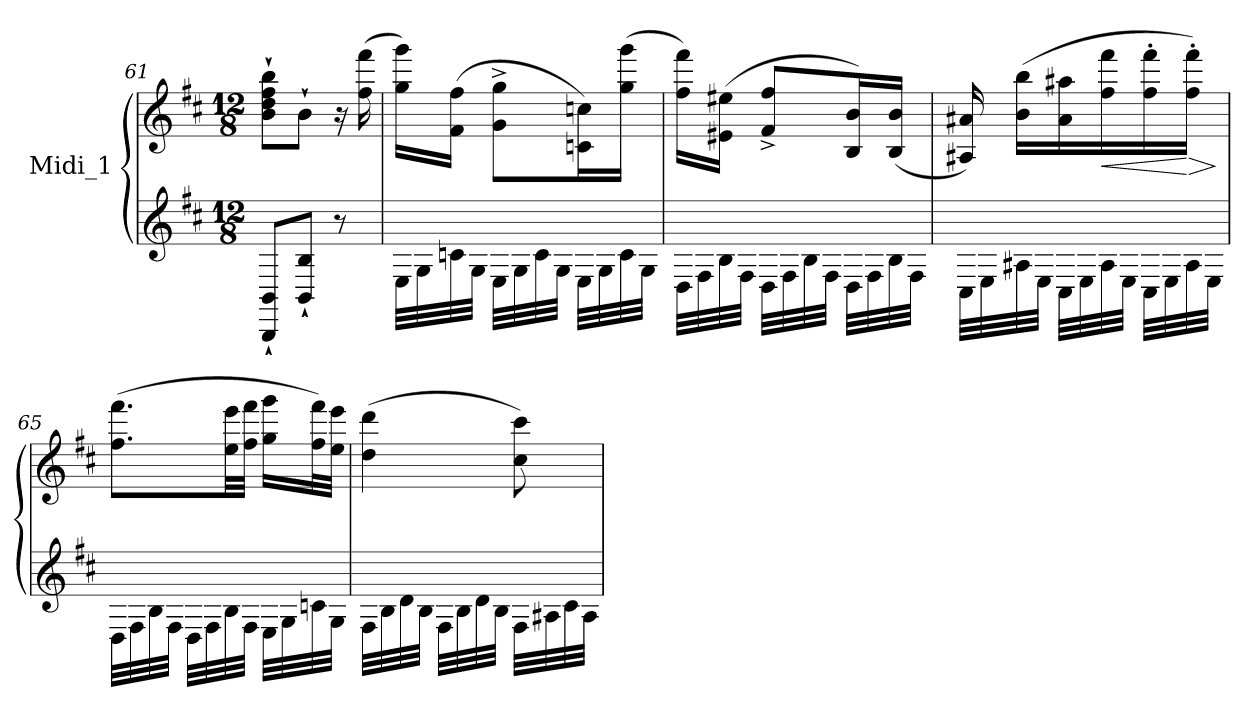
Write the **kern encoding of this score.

**kern	**kern	**dynam
*part1	*part1	*part1
*staff2	*staff1	*staff1/2
*I"Midi_1	*	*
*clefG2	*clefG2	*
*k[f#c#]	*k[f#c#]	*
*D:	*D:	*
*M12/8	*M12/8	*
=61	=61	=61
*^	*	*
8BBB/` 8BB/`L	4ryy	8b\` 8dd\` 8ff#\` 8bb\`L	.
8BB/` 8B/`J	.	8b`\J	.
8r	8ryy	16r	.
.	.	(>16ff#\ 16fff#\	.
=62	=62	=62	=62
32E\LLL	4ryy	16gg\ 16ggg\LL)	.
32G\	.	.	.
32cn\	.	(>16f#\ 16ff#\JJ	.
32G\JJJ	.	.	.
32E\LLL	.	8g\^ 8gg\^L	.
32G\	.	.	.
32c\	.	.	.
32G\JJJ	.	.	.
32E\LLL	8ryy	16cn\ 16ccn\L)	.
32G\	.	.	.
32c\	.	(16gg\ 16ggg\JJ	.
32G\JJJ	.	.	.
!!LO:LB:g=z
=63	=63	=63	=63
32D\LLL	4ryy	16ff#\ 16fff#\LL)	.
32F#\	.	.	.
32B\	.	(16e#X\ 16ee#X\JJ	.
32F#\JJJ	.	.	.
32D\LLL	.	8f#/^ 8ff#/^L	.
32F#\	.	.	.
32B\	.	.	.
32F#\JJJ	.	.	.
32D\LLL	8ryy	16B/ 16b/L)	.
32F#\	.	.	.
32B\	.	(16B/ 16b/JJ	.
32F#\JJJ	.	.	.
!!LO:LB:g=z
=64	=64	=64	=64
32C#\LLL	4ryy	16A#X/ 16a#X/)	.
32E\	.	.	.
32A#X\	.	(>16b\ 16bb\LL	.
32E\JJJ	.	.	.
32C#\LLL	.	16a#\ 16aa#X\	.
32E\	.	.	.
!	!	!	!LO:HP:b
32A#\	.	16ff#\ 16fff#\	<
32E\JJJ	.	.	.
32C#\LLL	8ryy	16ff#\' 16fff#\'	.
32E\	.	.	.
!	!	!	!LO:HP:n=1:b
32A#\	.	16ff#\' 16fff#\'JJ)	[ >
32E\JJJ	.	.	.
*v	*v	*	*
.	.	]
!!LO:PB:g=z
=65	=65	=65
*	*MM75	*
*^	*^	*
32D\LLL	8ryy	(>8.ff#\ 8.fff#\L	4ryy	.
32F#\	.	.	.	.
32B\	.	.	.	.
32F#\JJJ	.	.	.	.
32D\LLL	4ryy	.	.	.
32F#\	.	.	.	.
32B\	.	32ee\ 32eee\LL	.	.
32F#\JJJ	.	32ff#\ 32fff#\JJJ	.	.
32E\LLL	.	16gg\ 16ggg\LL	8ryy	.
32G\	.	.	.	.
32cn\	.	32ff#\ 32fff#\L)	.	.
32G\JJJ	.	32ee\ 32eee\JJJ	.	.
=66	=66	=66	=66	=66
32F#\LLL	32ryy	(4dd\ 4ddd\	4ryy	.
32B\	16ryy	.	.	.
32d\	.	.	.	.
32B\JJJ	32ryy	.	.	.
32F#\LLL	4ryy	.	.	.
32B\	.	.	.	.
32d\	.	.	.	.
32B\JJJ	.	.	.	.
32F#\LLL	.	8cc#i\ 8ccc#i\)	8ryy	.
32A#X\	.	.	.	.
32c#\	.	.	.	.
32A#\JJJ	.	.	.	.
*v	*v	*	*	*
*	*v	*v	*
=	=	=
*-	*-	*-
